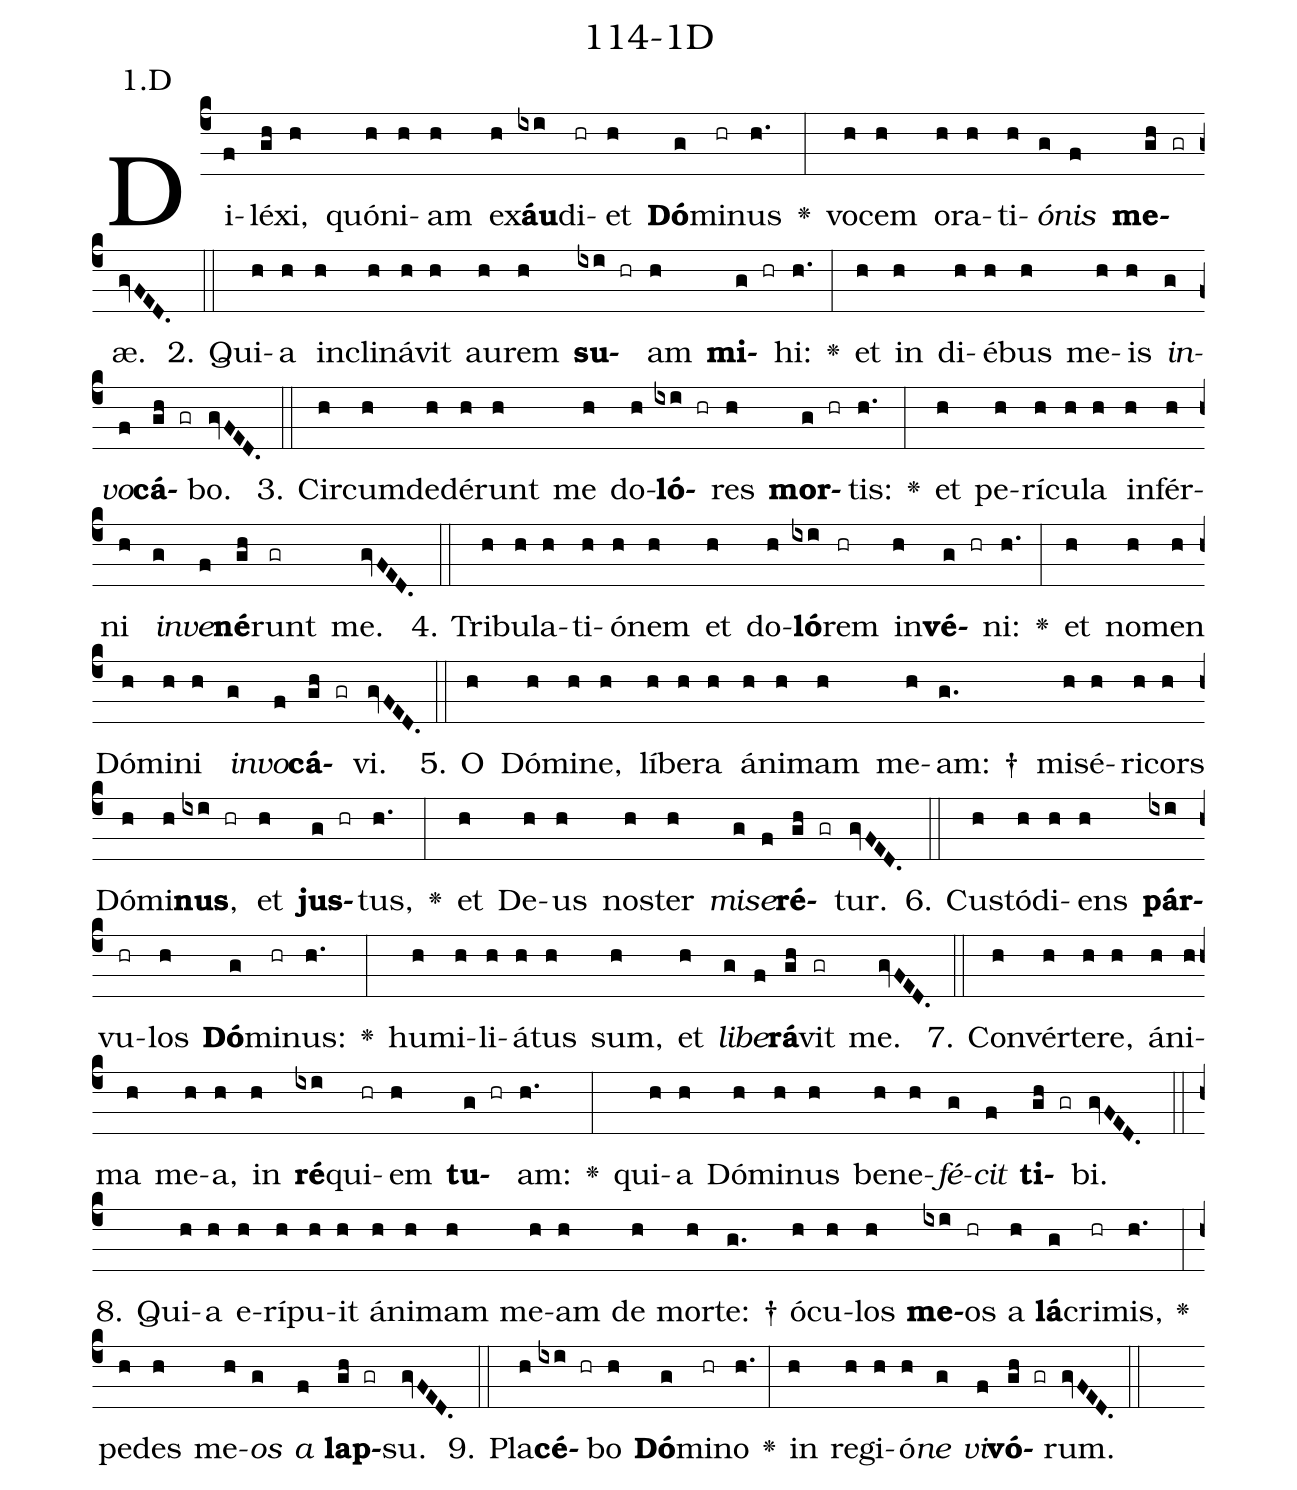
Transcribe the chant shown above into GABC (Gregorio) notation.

name: 114-1D;
annotation: 1.D;
%%
(c4)Di(f)lé(gh)xi,(h) quón(h)i(h)am(h) ex(h)<b>áu</b>(ixi)di(hr)et(h) <b>Dó</b>(g)mi(hr)nus(h.) <v>\greheightstar</v>(:) vo(h)cem(h) o(h)ra(h)ti(h)<i>ó</i>(g)<i>nis</i>(f) <b>me</b>(gh gr)æ.(gvFED.) (::)
2. Qui(h)a(h) in(h)cli(h)ná(h)vit(h) au(h)rem(h) <b>su</b>(ixi hr)am(h) <b>mi</b>(g hr)hi:(h.) <v>\greheightstar</v>(:) et(h) in(h) di(h)é(h)bus(h) me(h)is(h) <i>in</i>(g)<i>vo</i>(f)<b>cá</b>(gh gr)bo.(gvFED.) (::)
3. Cir(h)cum(h)de(h)dé(h)runt(h) me(h) do(h)<b>ló</b>(ixi hr)res(h) <b>mor</b>(g hr)tis:(h.) <v>\greheightstar</v>(:) et(h) pe(h)rí(h)cu(h)la(h) in(h)fér(h)ni(h) <i>in</i>(g)<i>ve</i>(f)<b>né</b>(gh)runt(gr) me.(gvFED.) (::)
4. Tri(h)bu(h)la(h)ti(h)ó(h)nem(h) et(h) do(h)<b>ló</b>(ixi)rem(hr) in(h)<b>vé</b>(g hr)ni:(h.) <v>\greheightstar</v>(:) et(h) no(h)men(h) Dó(h)mi(h)ni(h) <i>in</i>(g)<i>vo</i>(f)<b>cá</b>(gh gr)vi.(gvFED.) (::)
5. O(h) Dó(h)mi(h)ne,(h) lí(h)be(h)ra(h) á(h)ni(h)mam(h) me(h)am: †(g.) mi(h)sé(h)ri(h)cors(h) Dó(h)mi(h)<b>nus</b>,(ixi hr) et(h) <b>jus</b>(g hr)tus,(h.) <v>\greheightstar</v>(:) et(h) De(h)us(h) nos(h)ter(h) <i>mi</i>(g)<i>se</i>(f)<b>ré</b>(gh gr)tur.(gvFED.) (::)
6. Cus(h)tó(h)di(h)ens(h) <b>pár</b>(ixi)vu(hr)los(h) <b>Dó</b>(g)mi(hr)nus:(h.) <v>\greheightstar</v>(:) hu(h)mi(h)li(h)á(h)tus(h) sum,(h) et(h) <i>li</i>(g)<i>be</i>(f)<b>rá</b>(gh)vit(gr) me.(gvFED.) (::)
7. Con(h)vér(h)te(h)re,(h) á(h)ni(h)ma(h) me(h)a,(h) in(h) <b>ré</b>(ixi)qui(hr)em(h) <b>tu</b>(g hr)am:(h.) <v>\greheightstar</v>(:) qui(h)a(h) Dó(h)mi(h)nus(h) be(h)ne(h)<i>fé</i>(g)<i>cit</i>(f) <b>ti</b>(gh gr)bi.(gvFED.) (::)
8. Qui(h)a(h) e(h)rí(h)pu(h)it(h) á(h)ni(h)mam(h) me(h)am(h) de(h) mor(h)te: †(g.) ó(h)cu(h)los(h) <b>me</b>(ixi)os(hr) a(h) <b>lá</b>(g)cri(hr)mis,(h.) <v>\greheightstar</v>(:) pe(h)des(h) me(h)<i>os</i>(g) <i>a</i>(f) <b>lap</b>(gh gr)su.(gvFED.) (::)
9. Pla(h)<b>cé</b>(ixi hr)bo(h) <b>Dó</b>(g)mi(hr)no(h.) <v>\greheightstar</v>(:) in(h) re(h)gi(h)ó(h)<i>ne</i>(g) <i>vi</i>(f)<b>vó</b>(gh gr)rum.(gvFED.) (::)
